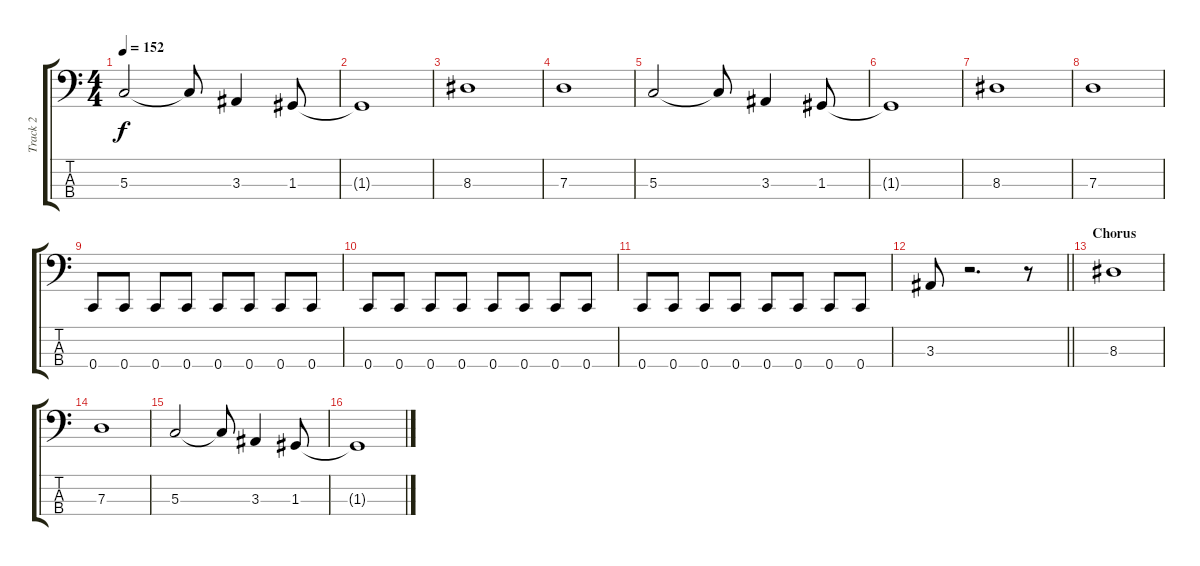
\track ("Track 2" "Track 2") {instrument electricbassfinger}
\staff {score tabs}
\tuning (F2 C2 G1 C1) {hide}
\ts (4 4)
\tempo 152
\clef f4
\ks c
5.3.2{dy f} 5.3{t}.8 3.3.4 1.3.8 |
1.3{t}.1 |
8.3.1 |
7.3.1 |
5.3.2 5.3{t}.8 3.3.4 1.3.8 |
1.3{t}.1 |
8.3.1 |
7.3.1 |
0.4.8 0.4.8 0.4.8 0.4.8 0.4.8 0.4.8 0.4.8 0.4.8 |
0.4.8 0.4.8 0.4.8 0.4.8 0.4.8 0.4.8 0.4.8 0.4.8 |
0.4.8 0.4.8 0.4.8 0.4.8 0.4.8 0.4.8 0.4.8 0.4.8 |
\barLineRight lightlight
3.3.8 r.2{d} r.8 |
\section ("" "Chorus")
8.3.1 |
7.3.1 |
5.3.2 5.3{t}.8 3.3.4 1.3.8 |
1.3{t}.1
